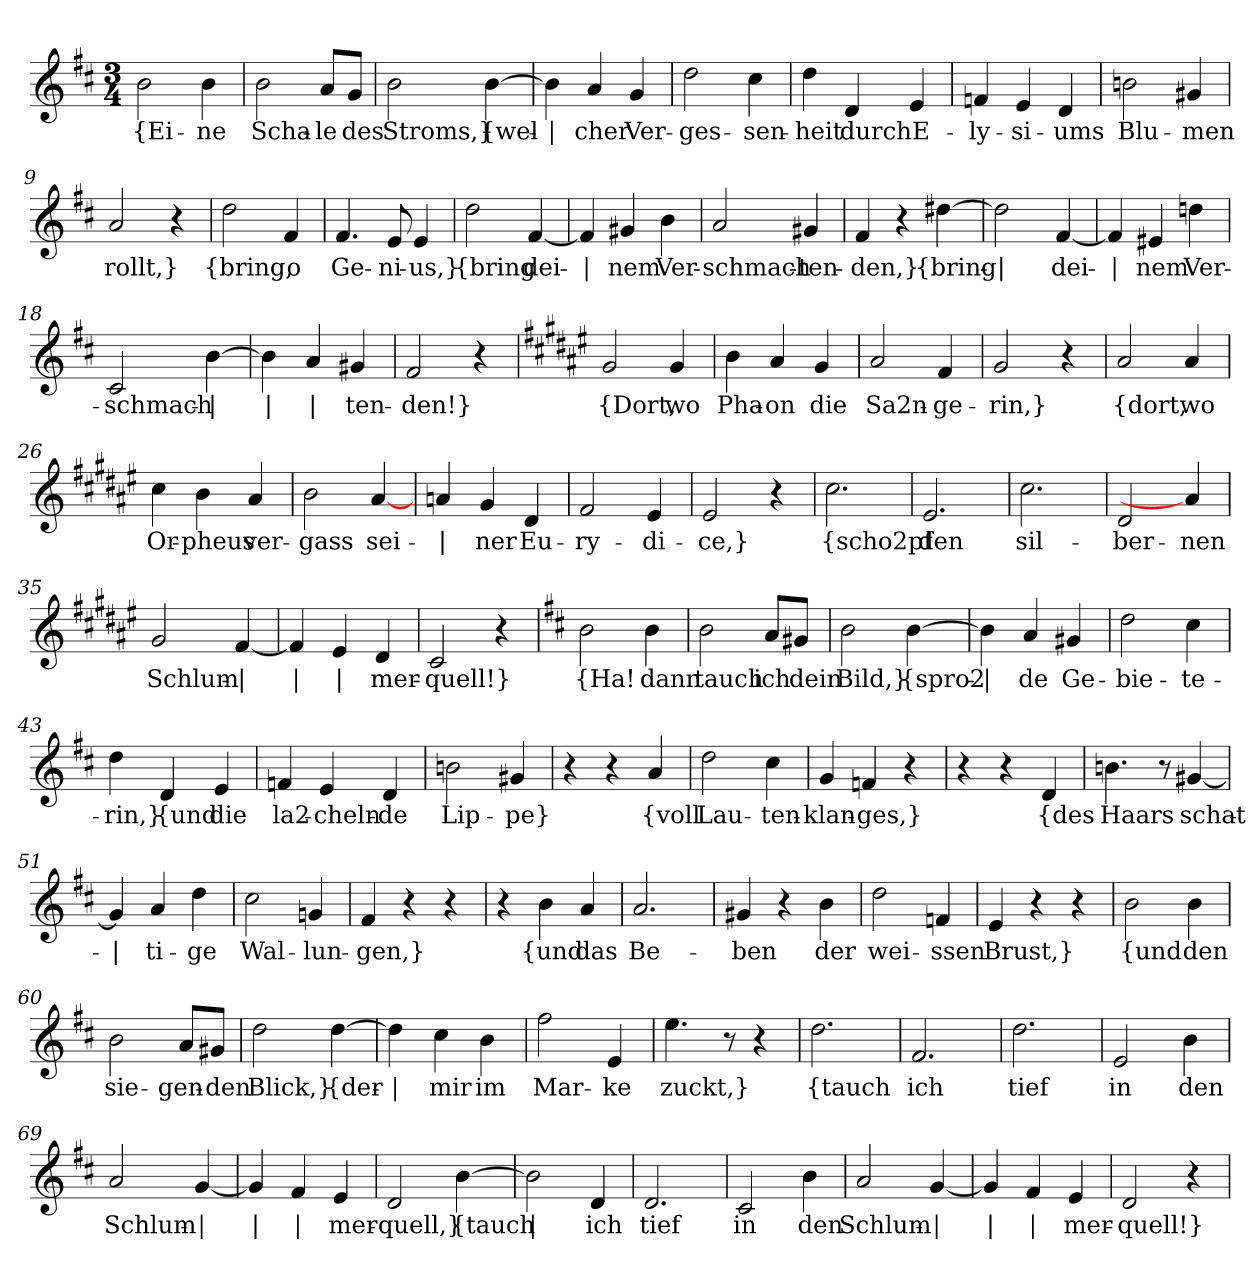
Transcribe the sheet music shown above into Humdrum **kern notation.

**kern	**text
*part1	*part1
*staff1	*staff1
*clefG2	*
*k[f#c#]	*
*M3/4	*
=1	=1
!	!LO:LY:b
2b\	{Ei-
!	!LO:LY:b
4b\	-ne
=2	=2
!	!LO:LY:b
2b\	Scha-
!	!LO:LY:b
8a/L	-le
!	!LO:LY:b
8g/J	des
=3	=3
!	!LO:LY:b
2b\	Stroms,}
!	!LO:LY:b
[4b\	{wel-
=4	=4
!	!LO:LY:b
4b\]	|
!	!LO:LY:b
4a/	-cher
!	!LO:LY:b
4g/	Ver-
=5	=5
!	!LO:LY:b
2dd\	-ges-
!	!LO:LY:b
4cc#\	-sen-
=6	=6
!	!LO:LY:b
4dd\	-heit
!	!LO:LY:b
4d/	durch
!	!LO:LY:b
4e/	E-
=7	=7
!	!LO:LY:b
4fn/	-ly-
!	!LO:LY:b
4e/	-si-
!	!LO:LY:b
4d/	-ums
!!LO:LB:g=z
=8	=8
!	!LO:LY:b
2bn\	Blu-
!	!LO:LY:b
4g#X/	-men
=9	=9
!	!LO:LY:b
2a/	rollt,}
4r	.
=10	=10
!	!LO:LY:b
2dd\	{bring,
!	!LO:LY:b
4f#/	o
=11	=11
!	!LO:LY:b
4.f#/	Ge-
!	!LO:LY:b
8e/	-ni-
!	!LO:LY:b
4e/	-us,}
=12	=12
!	!LO:LY:b
2dd\	{bring
!	!LO:LY:b
[4f#/	dei-
=13	=13
!	!LO:LY:b
4f#/]	|
!	!LO:LY:b
4g#X/	-nem
!	!LO:LY:b
4b\	Ver-
=14	=14
!	!LO:LY:b
2a/	schmach-
!	!LO:LY:b
4g#X/	-ten-
!!LO:LB:g=z
=15	=15
!	!LO:LY:b
4f#/	-den,}
4r	.
!	!LO:LY:b
[4dd#X\	{bring-
=16	=16
!	!LO:LY:b
2dd#\]	|
!	!LO:LY:b
[4f#/	-dei-
=17	=17
!	!LO:LY:b
4f#/]	|
!	!LO:LY:b
4e#X/	-nem
!	!LO:LY:b
4ddn\	Ver-
=18	=18
!	!LO:LY:b
2c#/	-schmach-
!	!LO:LY:b
[4b\	|
=19	=19
!	!LO:LY:b
4b\]	|
!	!LO:LY:b
4a/	|
!	!LO:LY:b
4g#X/	-ten-
=20	=20
!	!LO:LY:b
2f#/	-den!}
4r	.
=21	=21
*k[f#c#g#d#a#e#]	*
!	!LO:LY:b
2g#/	{Dort,
!	!LO:LY:b
4g#/	wo
=22	=22
!	!LO:LY:b
4b\	Pha-
!	!LO:LY:b
4a#/	-on
!	!LO:LY:b
4g#/	die
!!LO:LB:g=z
=23	=23
!	!LO:LY:b
2a#/	Sa2n-
!	!LO:LY:b
4f#/	-ge-
=24	=24
!	!LO:LY:b
2g#/	-rin,}
4r	.
=25	=25
!	!LO:LY:b
2a#/	{dort,
!	!LO:LY:b
4a#/	wo
=26	=26
!	!LO:LY:b
4cc#\	Or-
!	!LO:LY:b
4b\	-pheus
!	!LO:LY:b
4a#/	ver-
=27	=27
!	!LO:LY:b
2b\	-gass
!	!LO:LY:b
[4a#/	sei-
=28	=28
!	!LO:LY:b
4an/	|
!	!LO:LY:b
4g#/	-ner
!	!LO:LY:b
4d#/	Eu-
=29	=29
!	!LO:LY:b
2f#/	-ry-
!	!LO:LY:b
4e#/	-di-
=30	=30
!	!LO:LY:b
2e#/	-ce,}
4r	.
=31	=31
!	!LO:LY:b
2.cc#\	{scho2pf
!!LO:LB:g=z
=32	=32
!	!LO:LY:b
2.e#/	den
=33	=33
!	!LO:LY:b
2.cc#\	sil-
=34	=34
!	!LO:LY:b
2d#/	ber-
!	!LO:LY:b
4a#/]	-nen
=35	=35
!	!LO:LY:b
2g#/	Schlum-
!	!LO:LY:b
[4f#/	|
=36	=36
!	!LO:LY:b
4f#/]	|
!	!LO:LY:b
4e#/	|
!	!LO:LY:b
4d#/	-mer-
=37	=37
!	!LO:LY:b
2c#/	-quell!}
4r	.
=38	=38
*k[f#c#]	*
!	!LO:LY:b
2b\	{Ha!
!	!LO:LY:b
4b\	dann
=39	=39
!	!LO:LY:b
2b\	tauch
!	!LO:LY:b
8a/L	ich
!	!LO:LY:b
8g#X/J	dein
=40	=40
!	!LO:LY:b
2b\	Bild,}
!	!LO:LY:b
[4b\	{spro2-
!!LO:LB:g=z
=41	=41
!	!LO:LY:b
4b\]	|
!	!LO:LY:b
4a/	-de
!	!LO:LY:b
4g#X/	-Ge-
=42	=42
!	!LO:LY:b
2dd\	-bie-
!	!LO:LY:b
4cc#\	-te-
=43	=43
!	!LO:LY:b
4dd\	-rin,}
!	!LO:LY:b
4d/	{und
!	!LO:LY:b
4e/	die
=44	=44
!	!LO:LY:b
4fn/	la2-
!	!LO:LY:b
4e/	-cheln-
!	!LO:LY:b
4d/	-de
=45	=45
!	!LO:LY:b
2bn\	Lip-
!	!LO:LY:b
4g#X/	-pe}
=46	=46
4r	.
4r	.
!	!LO:LY:b
4a/	{voll
=47	=47
!	!LO:LY:b
2dd\	Lau-
!	!LO:LY:b
4cc#\	-ten-
=48	=48
!	!LO:LY:b
4g/	-klan-
!	!LO:LY:b
4fn/	-ges,}
4r	.
!!LO:LB:g=z
=49	=49
4r	.
4r	.
!	!LO:LY:b
4d/	{des
=50	=50
!	!LO:LY:b
4.bn\	Haars
8r	.
!	!LO:LY:b
[4g#X/	schat-
=51	=51
!	!LO:LY:b
4g#/]	|
!	!LO:LY:b
4a/	-ti-
!	!LO:LY:b
4dd\	-ge
=52	=52
!	!LO:LY:b
2cc#\	Wal-
!	!LO:LY:b
4gn/	-lun-
=53	=53
!	!LO:LY:b
4f#/	-gen,}
4r	.
4r	.
=54	=54
4r	.
!	!LO:LY:b
4b\	{und
!	!LO:LY:b
4a/	das
=55	=55
!	!LO:LY:b
2.a/	Be-
=56	=56
!	!LO:LY:b
4g#X/	-ben
4r	.
!	!LO:LY:b
4b\	der
=57	=57
!	!LO:LY:b
2dd\	wei-
!	!LO:LY:b
4fn/	-ssen
=58	=58
!	!LO:LY:b
4e/	Brust,}
4r	.
4r	.
!!LO:LB:g=z
=59	=59
!	!LO:LY:b
2b\	{und
!	!LO:LY:b
4b\	den
=60	=60
!	!LO:LY:b
2b\	sie-
!	!LO:LY:b
8a/L	-gen-
!	!LO:LY:b
8g#X/J	-den
=61	=61
!	!LO:LY:b
2dd\	Blick,}
!	!LO:LY:b
[4dd\	{der-
=62	=62
!	!LO:LY:b
4dd\]	|
!	!LO:LY:b
4cc#\	mir
!	!LO:LY:b
4b\	im
=63	=63
!	!LO:LY:b
2ff#\	Mar-
!	!LO:LY:b
4e/	-ke
=64	=64
!	!LO:LY:b
4.ee\	zuckt,}
8r	.
4r	.
=65	=65
!	!LO:LY:b
2.dd\	{tauch
=66	=66
!	!LO:LY:b
2.f#/	ich
=67	=67
!	!LO:LY:b
2.dd\	tief
=68	=68
!	!LO:LY:b
2e/	in
!	!LO:LY:b
4b\	den
!!LO:LB:g=z
=69	=69
!	!LO:LY:b
2a/	Schlum-
!	!LO:LY:b
[4g/	|
=70	=70
!	!LO:LY:b
4g/]	|
!	!LO:LY:b
4f#/	|
!	!LO:LY:b
4e/	-mer-
=71	=71
!	!LO:LY:b
2d/	-quell,}
!	!LO:LY:b
[4b\	{tauch
=72	=72
!	!LO:LY:b
2b\]	|
!	!LO:LY:b
4d/	ich
=73	=73
!	!LO:LY:b
2.d/	tief
=74	=74
!	!LO:LY:b
2c#/	in
!	!LO:LY:b
4b\	den
=75	=75
!	!LO:LY:b
2a/	Schlum-
!	!LO:LY:b
[4g/	|
=76	=76
!	!LO:LY:b
4g/]	|
!	!LO:LY:b
4f#/	|
!	!LO:LY:b
4e/	-mer-
=77	=77
!	!LO:LY:b
2d/	quell!}
4r	.
=	=
*-	*-
